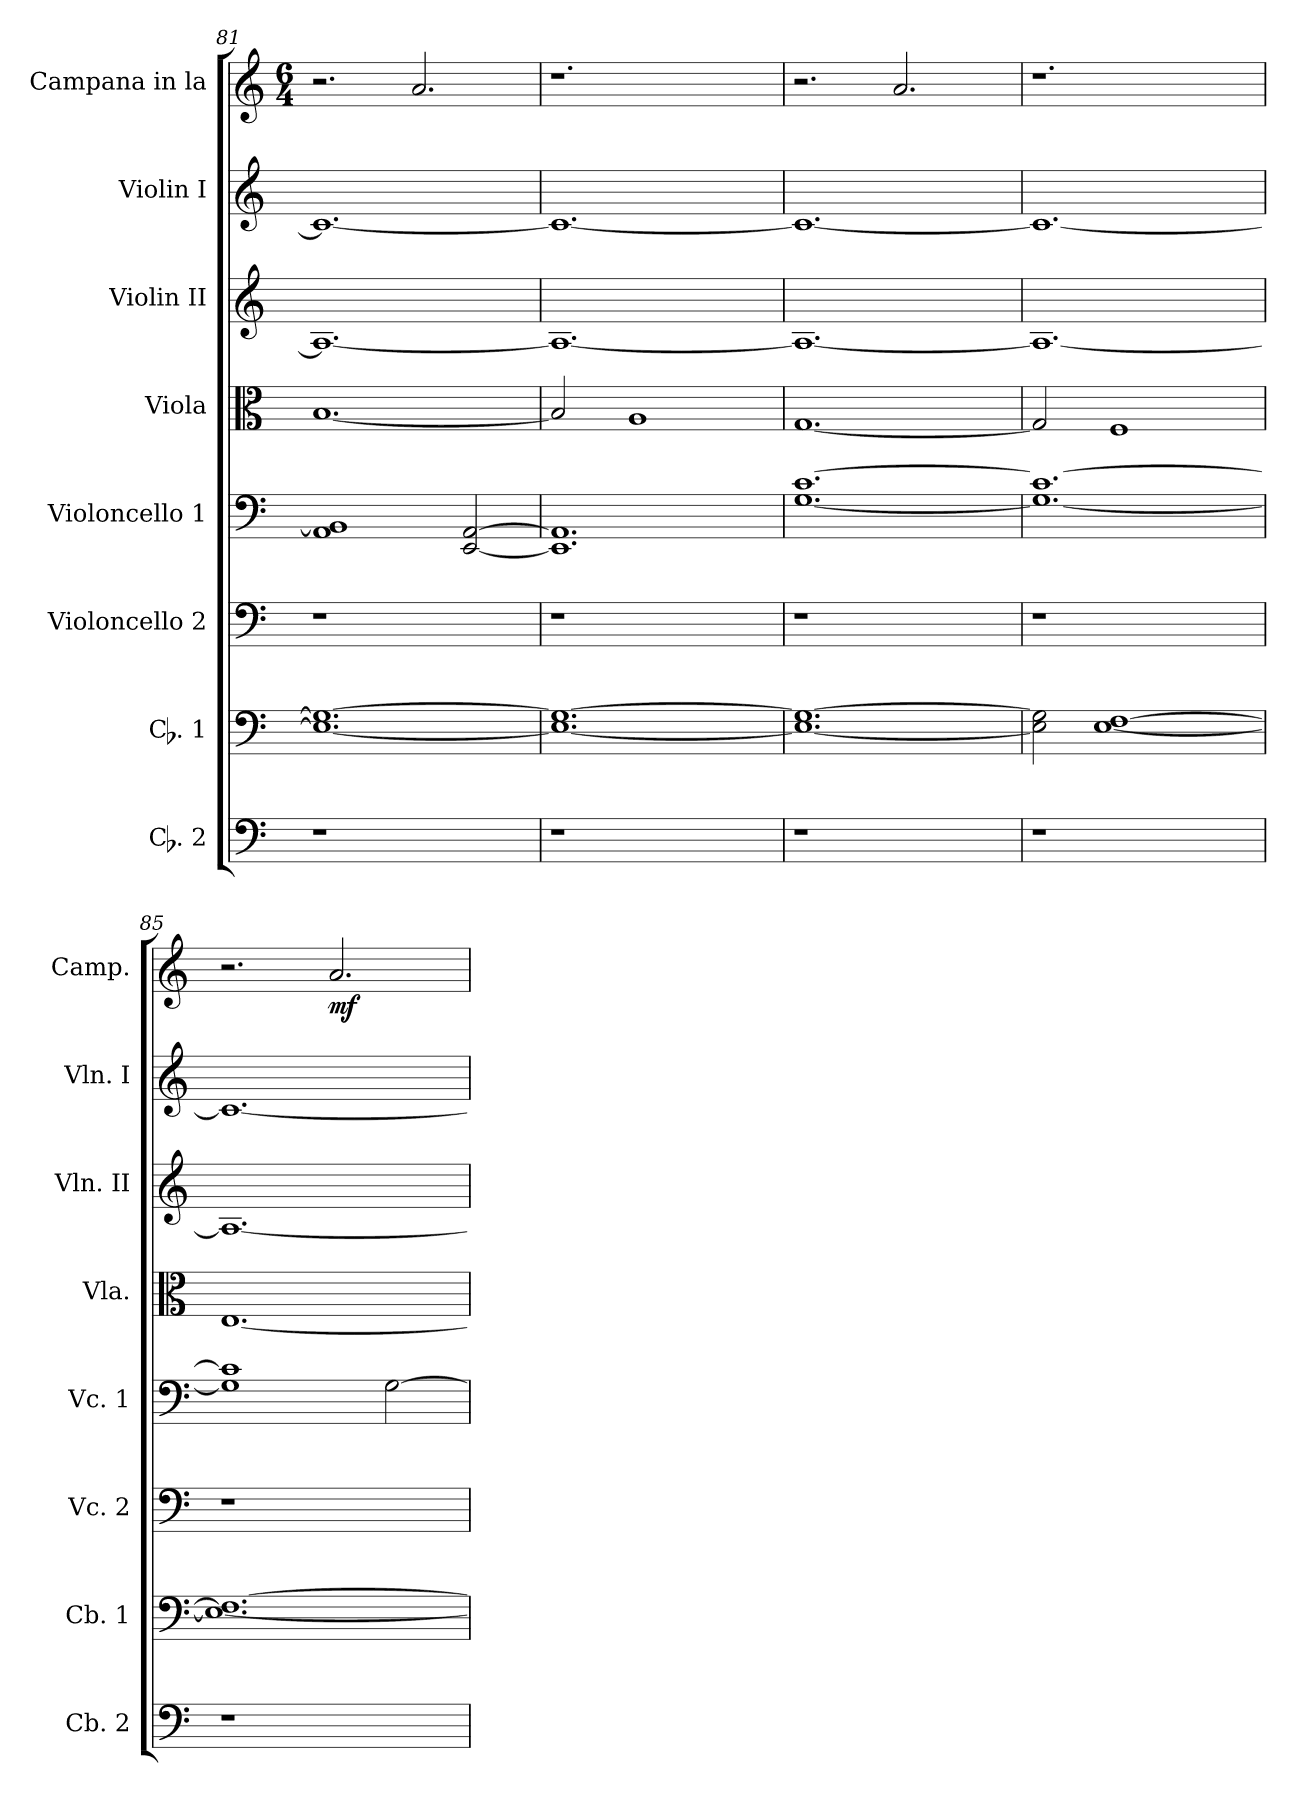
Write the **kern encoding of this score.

**kern	**kern	**kern	**kern	**kern	**kern	**kern	**kern	**dynam
*part8	*part7	*part6	*part5	*part4	*part3	*part2	*part1	*part1
*staff8	*staff7	*staff6	*staff5	*staff4	*staff3	*staff2	*staff1	*staff1
*I"Cb. 2	*I"Cb. 1	*I"Violoncello 2	*I"Violoncello 1	*I"Viola	*I"Violin II	*I"Violin I	*I"Campana in la	*
*I'Cb. 2	*I'Cb. 1	*I'Vc. 2	*I'Vc. 1	*I'Vla.	*I'Vln. II	*I'Vln. I	*I'Camp.	*
*clefF4	*clefF4	*clefF4	*clefF4	*clefC3	*clefG2	*clefG2	*clefG2	*
*ITrd7c12	*ITrd7c12	*	*	*	*	*	*	*
*k[]	*k[]	*k[]	*k[]	*k[]	*k[]	*k[]	*k[]	*
*C:	*C:	*C:	*C:	*C:	*C:	*C:	*C:	*
*	*	*	*	*	*	*	*M6/4	*
=81	=81	=81	=81	=81	=81	=81	=81	=81
1r	1.GG_> 1.EE_<	1r	1BB] 1AA	[<1.B	1.A_<	1.c_<	2.r	.
.	.	.	.	.	.	.	2.a/	.
2ryy	.	2ryy	[>2AA/ [<2EE/	.	.	.	.	.
=82	=82	=82	=82	=82	=82	=82	=82	=82
1r	1.GG_> 1.EE_<	1r	1.AA] 1.EE]	2B/]	1.A_<	1.c_<	1.r	.
.	.	.	.	1A	.	.	.	.
2ryy	.	2ryy	.	.	.	.	.	.
=83	=83	=83	=83	=83	=83	=83	=83	=83
1r	1.GG_> 1.EE_<	1r	[>1.c [<1.G	[<1.G	1.A_<	1.c_<	2.r	.
.	.	.	.	.	.	.	2.a/	.
2ryy	.	2ryy	.	.	.	.	.	.
=84	=84	=84	=84	=84	=84	=84	=84	=84
1r	2GG\] 2EE\]	1r	1.c_> 1.G_<	2G/]	1.A_<	1.c_<	1.r	.
.	[>1FF [<1EE	.	.	1F	.	.	.	.
2ryy	.	2ryy	.	.	.	.	.	.
=85	=85	=85	=85	=85	=85	=85	=85	=85
1r	1.FF_> 1.EE_<	1r	1c] 1G]	[<1.E	1.A_<	1.c_<	2.r	.
!	!	!	!	!	!	!	!	!LO:DY:b
.	.	.	.	.	.	.	2.a/	mf
2ryy	.	2ryy	[>2G\	.	.	.	.	.
=	=	=	=	=	=	=	=	=
*-	*-	*-	*-	*-	*-	*-	*-	*-
